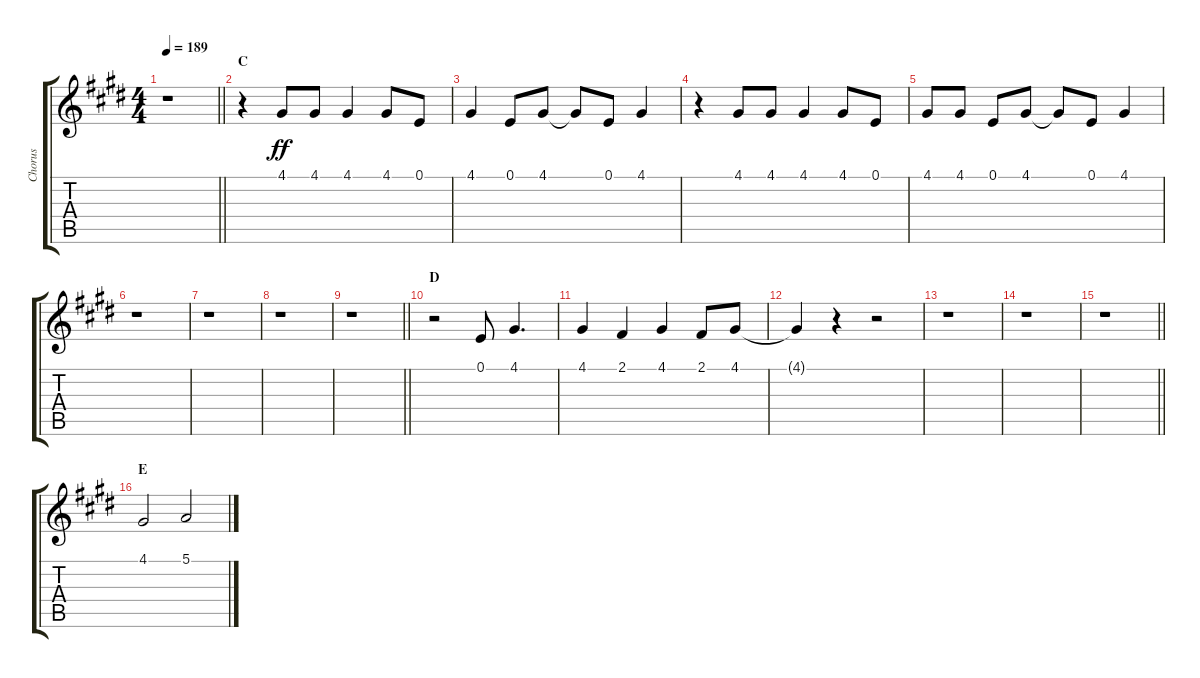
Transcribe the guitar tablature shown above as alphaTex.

\track ("Chorus" "Chorus") {instrument voiceoohs}
\staff {score tabs}
\tuning (E4 B3 G3 D3 A2 E2) {hide}
\ts (4 4)
\tempo 189
\clef g2
\barLineRight lightlight
\ks e
r.1{dy ff} |
\section ("" "C")
r.4 4.1.8 4.1.8 4.1.4 4.1.8 0.1.8 |
4.1.4 0.1.8 4.1.8 4.1{t}.8 0.1.8 4.1.4 |
r.4 4.1.8 4.1.8 4.1.4 4.1.8 0.1.8 |
4.1.8 4.1.8 0.1.8 4.1.8 4.1{t}.8 0.1.8 4.1.4 |
r.1 |
r.1 |
r.1 |
\barLineRight lightlight
r.1 |
\section ("" "D")
r.2 0.1.8 4.1.4{d} |
4.1.4 2.1.4 4.1.4 2.1.8 4.1.8 |
4.1{t}.4 r.4 r.2 |
r.1 |
r.1 |
\barLineRight lightlight
r.1 |
\section ("" "E")
4.1.2 5.1.2
